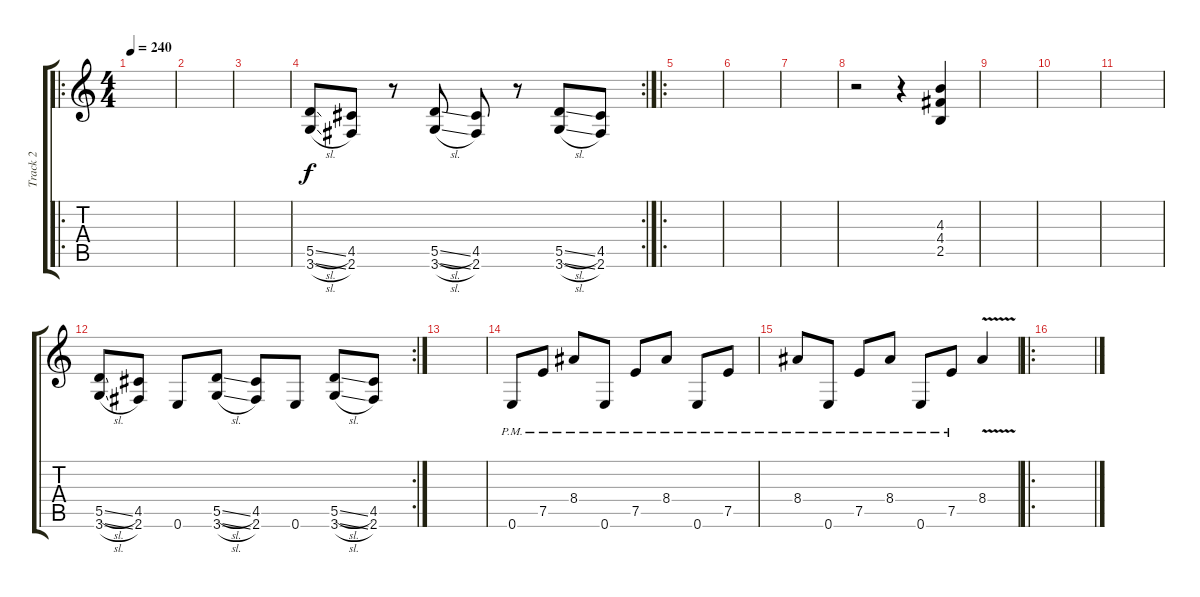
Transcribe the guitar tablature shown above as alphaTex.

\track ("Track 2" "Track 2") {instrument overdrivenguitar}
\staff {score tabs}
\tuning (E4 B3 G3 D3 A2 E2) {hide}
\ro
\ts (4 4)
\tempo 240
\clef g2
\ks c
|
|
|
\rc 2
(5.5{sl} 3.6{sl}).8 (4.5 2.6).8 r.8 (5.5{sl} 3.6{sl}).8 (4.5 2.6).8 r.8 (5.5{sl} 3.6{sl}).8 (4.5 2.6).8 |
\ro
|
|
|
r.2 r.4 (4.3 4.4 2.5).4 |
|
|
|
\rc 2
(5.5{sl} 3.6{sl}).8 (4.5 2.6).8 0.6.8 (5.5{sl} 3.6{sl}).8 (4.5 2.6).8 0.6.8 (5.5{sl} 3.6{sl}).8 (4.5 2.6).8 |
|
0.6{pm}.8 7.5{pm}.8 8.4{pm}.8 0.6{pm}.8 7.5{pm}.8 8.4{pm}.8 0.6{pm}.8 7.5{pm}.8 |
8.4{pm}.8 0.6{pm}.8 7.5{pm}.8 8.4{pm}.8 0.6{pm}.8 7.5{pm}.8 8.4{v}.4 |
\ro
